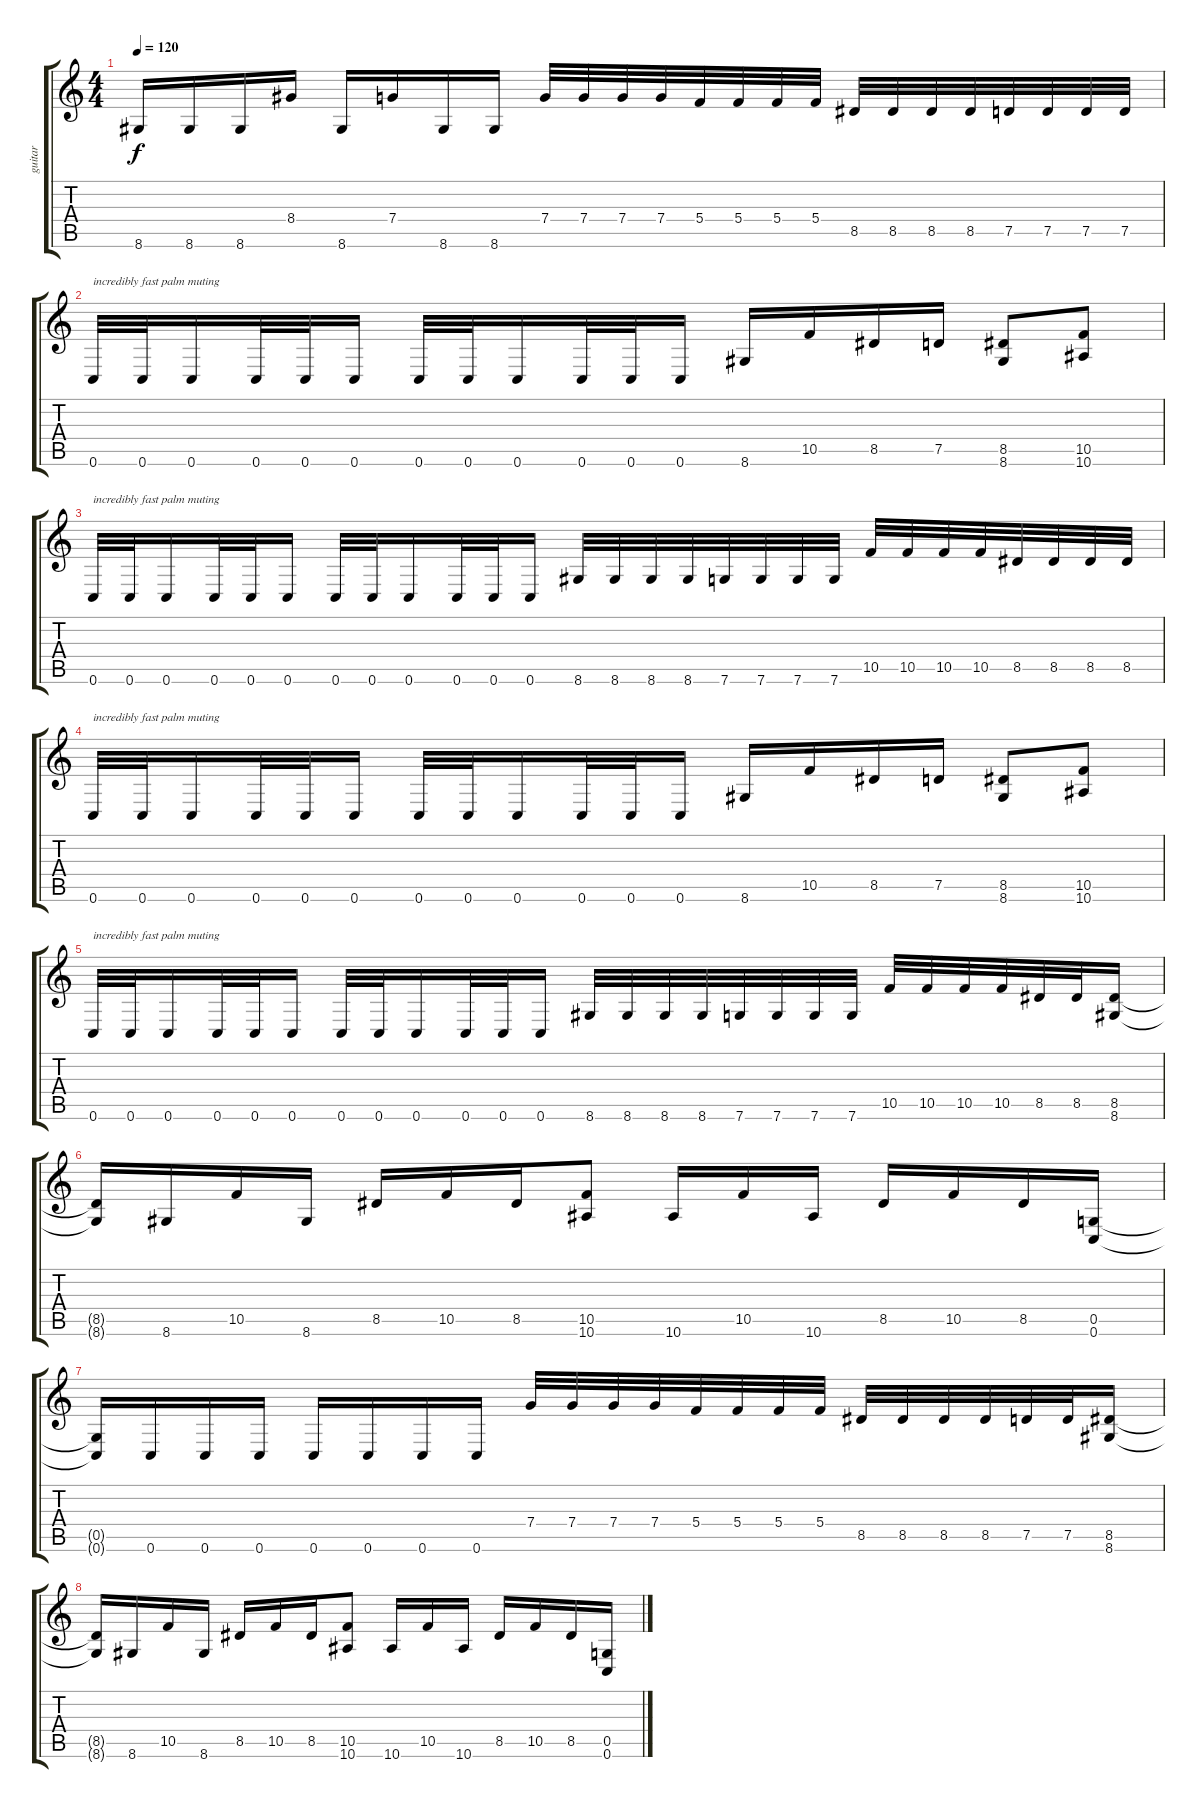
\track ("guitar" "guitar") {instrument distortionguitar}
\staff {score tabs}
\tuning (D4 A3 F3 C3 G2 C2) {hide}
\ts (4 4)
\tempo 120
\clef g2
\ks c
8.6.16{dy f} 8.6.16 8.6.16 8.4.16 8.6.16 7.4.16 8.6.16 8.6.16 7.4.32 7.4.32 7.4.32 7.4.32 5.4.32 5.4.32 5.4.32 5.4.32 8.5.32 8.5.32 8.5.32 8.5.32 7.5.32 7.5.32 7.5.32 7.5.32 |
0.6.32{txt "incredibly fast palm muting"} 0.6.32 0.6.16 0.6.32 0.6.32 0.6.16 0.6.32 0.6.32 0.6.16 0.6.32 0.6.32 0.6.16 8.6.16 10.5.16 8.5.16 7.5.16 (8.5 8.6).8 (10.5 10.6).8 |
0.6.32{txt "incredibly fast palm muting"} 0.6.32 0.6.16 0.6.32 0.6.32 0.6.16 0.6.32 0.6.32 0.6.16 0.6.32 0.6.32 0.6.16 8.6.32 8.6.32 8.6.32 8.6.32 7.6.32 7.6.32 7.6.32 7.6.32 10.5.32 10.5.32 10.5.32 10.5.32 8.5.32 8.5.32 8.5.32 8.5.32 |
0.6.32{txt "incredibly fast palm muting"} 0.6.32 0.6.16 0.6.32 0.6.32 0.6.16 0.6.32 0.6.32 0.6.16 0.6.32 0.6.32 0.6.16 8.6.16 10.5.16 8.5.16 7.5.16 (8.5 8.6).8 (10.5 10.6).8 |
0.6.32{txt "incredibly fast palm muting"} 0.6.32 0.6.16 0.6.32 0.6.32 0.6.16 0.6.32 0.6.32 0.6.16 0.6.32 0.6.32 0.6.16 8.6.32 8.6.32 8.6.32 8.6.32 7.6.32 7.6.32 7.6.32 7.6.32 10.5.32 10.5.32 10.5.32 10.5.32 8.5.32 8.5.32 (8.5 8.6).16 |
(8.5{t} 8.6{t}).16 8.6.16 10.5.16 8.6.16 8.5.16 10.5.16 8.5.16 (10.5 10.6).8 10.6.16 10.5.16 10.6.16 8.5.16 10.5.16 8.5.16 (0.5 0.6).16 |
(0.5{t} 0.6{t}).16 0.6.16 0.6.16 0.6.16 0.6.16 0.6.16 0.6.16 0.6.16 7.4.32 7.4.32 7.4.32 7.4.32 5.4.32 5.4.32 5.4.32 5.4.32 8.5.32 8.5.32 8.5.32 8.5.32 7.5.32 7.5.32 (8.5 8.6).16 |
(8.5{t} 8.6{t}).16 8.6.16 10.5.16 8.6.16 8.5.16 10.5.16 8.5.16 (10.5 10.6).8 10.6.16 10.5.16 10.6.16 8.5.16 10.5.16 8.5.16 (0.5 0.6).16
